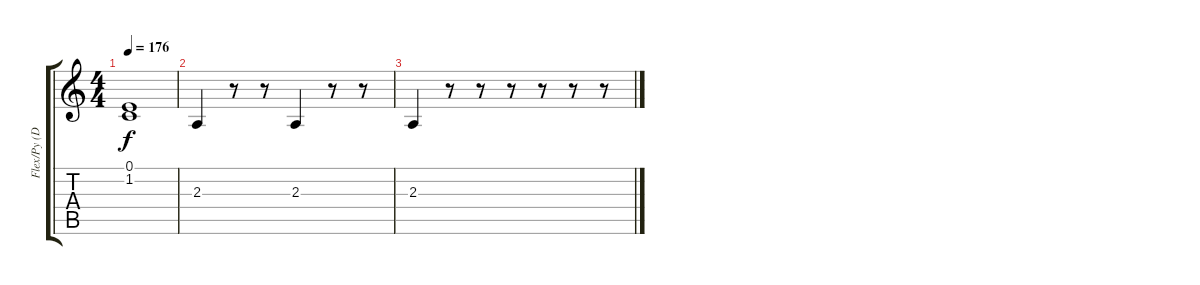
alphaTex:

\track ("Flex/Py (Dudelsäcke)" "Flex/Py (D") {instrument bagpipe}
\staff {score tabs}
\tuning (E4 B3 G3 D3 A2 E2) {hide}
\ts (4 4)
\tempo 176
\clef g2
\ks c
(0.1 1.2).1{dy f} |
2.3.4 r.8 r.8 2.3.4 r.8 r.8 |
2.3.4 r.8 r.8 r.8 r.8 r.8 r.8
